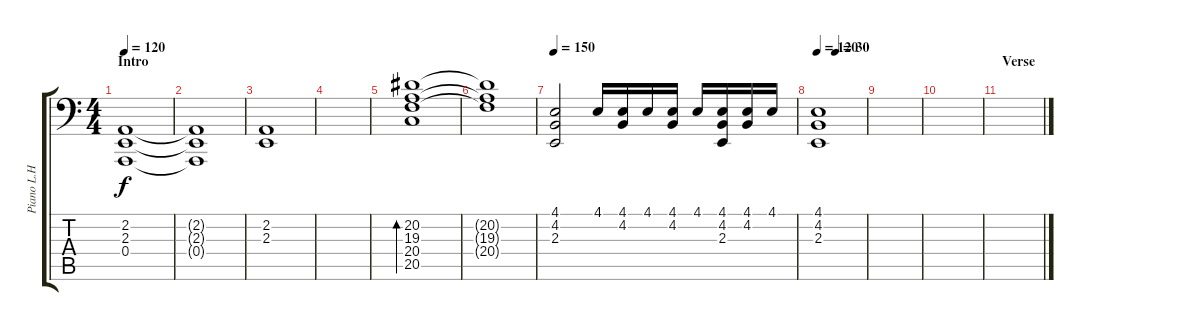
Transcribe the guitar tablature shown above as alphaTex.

\track ("Piano L.H" "Piano L.H") {instrument acousticgrandpiano}
\staff {score tabs}
\tuning (C3 G2 D2 A1 E1 B0) {hide}
\ts (4 4)
\section ("" "Intro")
\tempo 120
\clef f4
\ks c
(2.2 2.3 0.4).1{dy f instrument acousticgrandpiano} |
(2.2{t} 2.3{t} 0.4{t}).1 |
(2.2 2.3).1 |
|
(20.2 19.3 20.4 20.5).1{bd 120} |
(20.2{t} 19.3{t} 20.4{t}).1 |
\tempo 150
(4.1 4.2 2.3).2 4.1.16 (4.1 4.2).16 4.1.16 (4.1 4.2).16 4.1.16 (4.1 4.2 2.3).16 (4.1 4.2).16 4.1.16 |
\tempo 120
\tempo (30 0.375)
(4.1 4.2 2.3).1 |
|
|
\section ("" "Verse")
